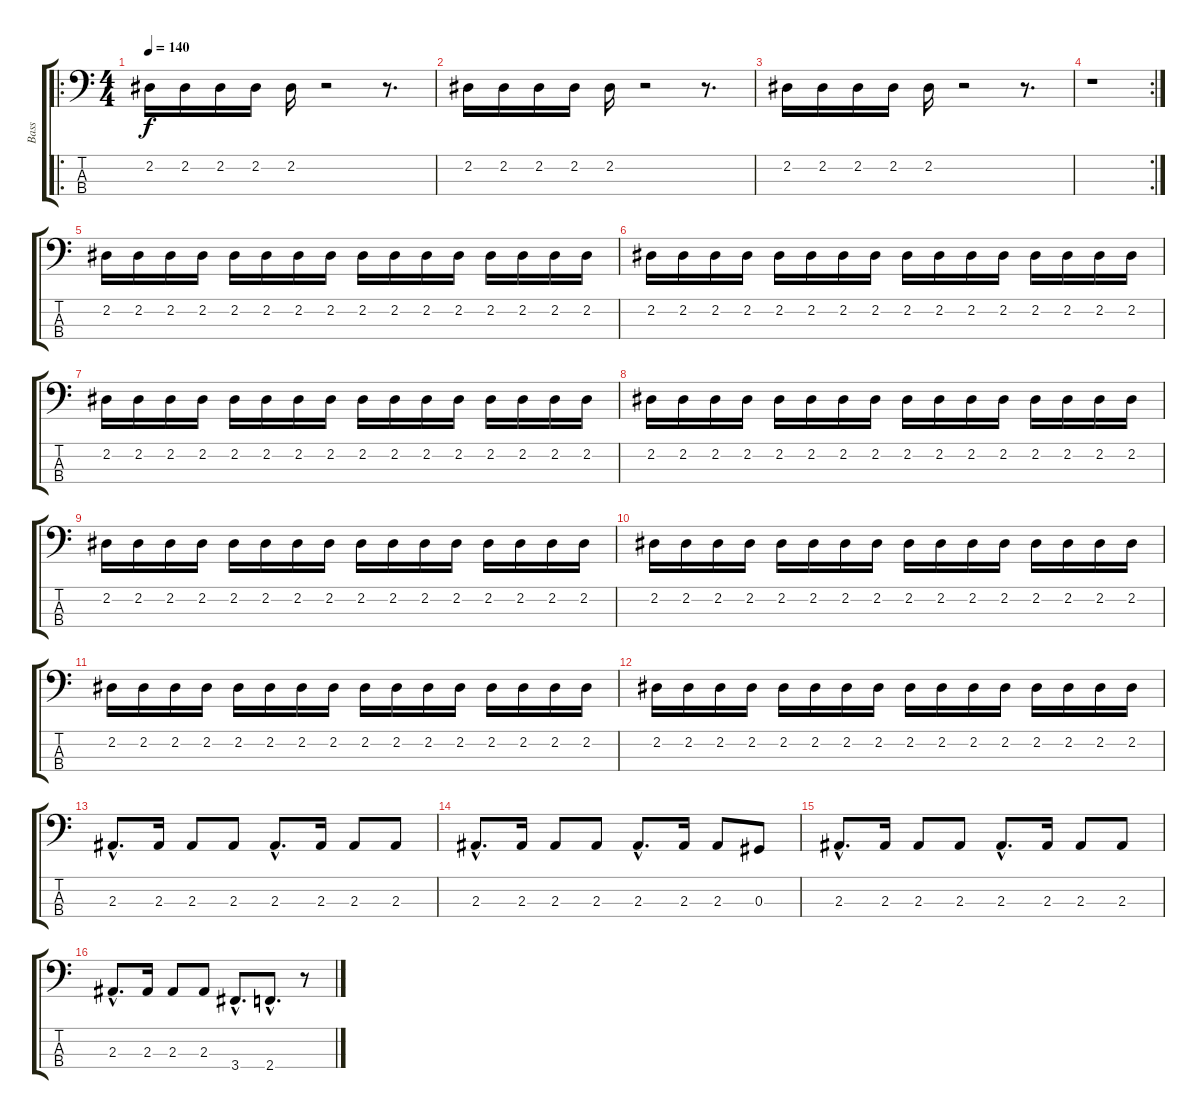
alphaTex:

\track ("Bass" "Bass") {instrument electricbassfinger}
\staff {score tabs}
\tuning (Gb2 Db2 Ab1 Eb1) {hide}
\ro
\ts (4 4)
\tempo 140
\clef f4
\ks c
2.2.16{dy f instrument electricbassfinger} 2.2.16 2.2.16 2.2.16 2.2.16 r.2 r.8{d} |
2.2.16 2.2.16 2.2.16 2.2.16 2.2.16 r.2 r.8{d} |
2.2.16 2.2.16 2.2.16 2.2.16 2.2.16 r.2 r.8{d} |
\rc 2
r.1 |
2.2.16 2.2.16 2.2.16 2.2.16 2.2.16 2.2.16 2.2.16 2.2.16 2.2.16 2.2.16 2.2.16 2.2.16 2.2.16 2.2.16 2.2.16 2.2.16 |
2.2.16 2.2.16 2.2.16 2.2.16 2.2.16 2.2.16 2.2.16 2.2.16 2.2.16 2.2.16 2.2.16 2.2.16 2.2.16 2.2.16 2.2.16 2.2.16 |
2.2.16 2.2.16 2.2.16 2.2.16 2.2.16 2.2.16 2.2.16 2.2.16 2.2.16 2.2.16 2.2.16 2.2.16 2.2.16 2.2.16 2.2.16 2.2.16 |
2.2.16 2.2.16 2.2.16 2.2.16 2.2.16 2.2.16 2.2.16 2.2.16 2.2.16 2.2.16 2.2.16 2.2.16 2.2.16 2.2.16 2.2.16 2.2.16 |
2.2.16 2.2.16 2.2.16 2.2.16 2.2.16 2.2.16 2.2.16 2.2.16 2.2.16 2.2.16 2.2.16 2.2.16 2.2.16 2.2.16 2.2.16 2.2.16 |
2.2.16 2.2.16 2.2.16 2.2.16 2.2.16 2.2.16 2.2.16 2.2.16 2.2.16 2.2.16 2.2.16 2.2.16 2.2.16 2.2.16 2.2.16 2.2.16 |
2.2.16 2.2.16 2.2.16 2.2.16 2.2.16 2.2.16 2.2.16 2.2.16 2.2.16 2.2.16 2.2.16 2.2.16 2.2.16 2.2.16 2.2.16 2.2.16 |
2.2.16 2.2.16 2.2.16 2.2.16 2.2.16 2.2.16 2.2.16 2.2.16 2.2.16 2.2.16 2.2.16 2.2.16 2.2.16 2.2.16 2.2.16 2.2.16 |
2.3{hac}.8{d} 2.3.16 2.3.8 2.3.8 2.3{hac}.8{d} 2.3.16 2.3.8 2.3.8 |
2.3{hac}.8{d} 2.3.16 2.3.8 2.3.8 2.3{hac}.8{d} 2.3.16 2.3.8 0.3.8 |
2.3{hac}.8{d} 2.3.16 2.3.8 2.3.8 2.3{hac}.8{d} 2.3.16 2.3.8 2.3.8 |
2.3{hac}.8{d} 2.3.16 2.3.8 2.3.8 3.4{hac}.8{d} 2.4{hac}.8{d} r.8
